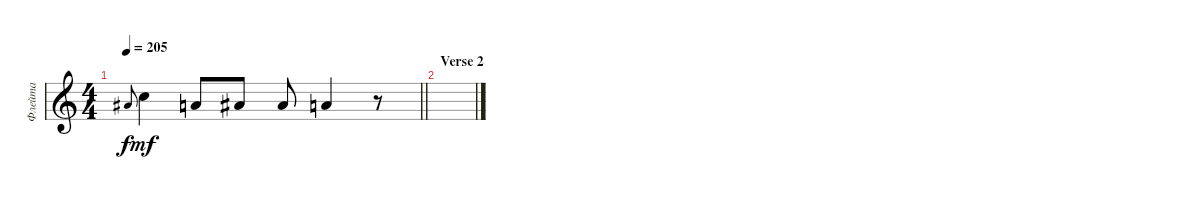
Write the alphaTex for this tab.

\track ("Флейта" "Флейта") {instrument flute}
\staff {score}
\tuning (E4 B3 G3 D3 A2 E2) {hide}
\ts (4 4)
\tempo 205
\clef g2
\barLineRight lightlight
\ks aminor
6.1.8{gr onbeat dy f} 8.1.4{dy mf} 5.1.8 6.1.8 6.1.8 5.1.4 r.8 |
\section ("" "Verse 2")
